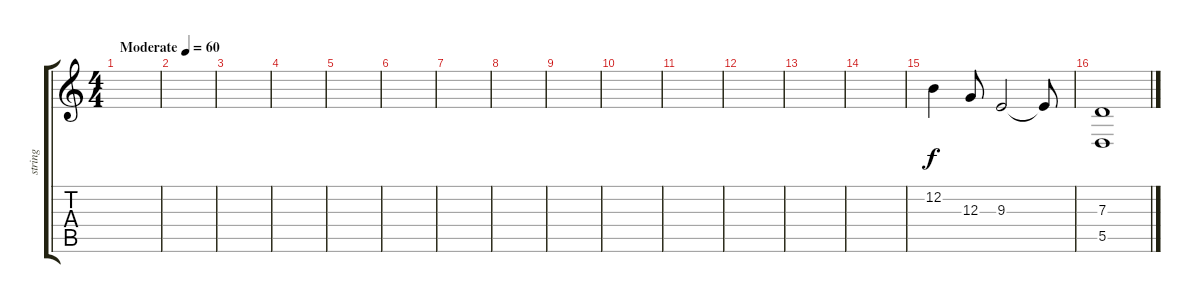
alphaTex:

\track ("string" "string") {instrument stringensemble1}
\staff {score tabs}
\tuning (E4 B3 G3 D3 A2 E2) {hide}
\ts (4 4)
\tempo (60 "Moderate")
\clef g2
\ks c
|
|
|
|
|
|
|
|
|
|
|
|
|
|
12.2.4 12.3.8 9.3.2 9.3{t}.8 |
(7.3 5.5).1
